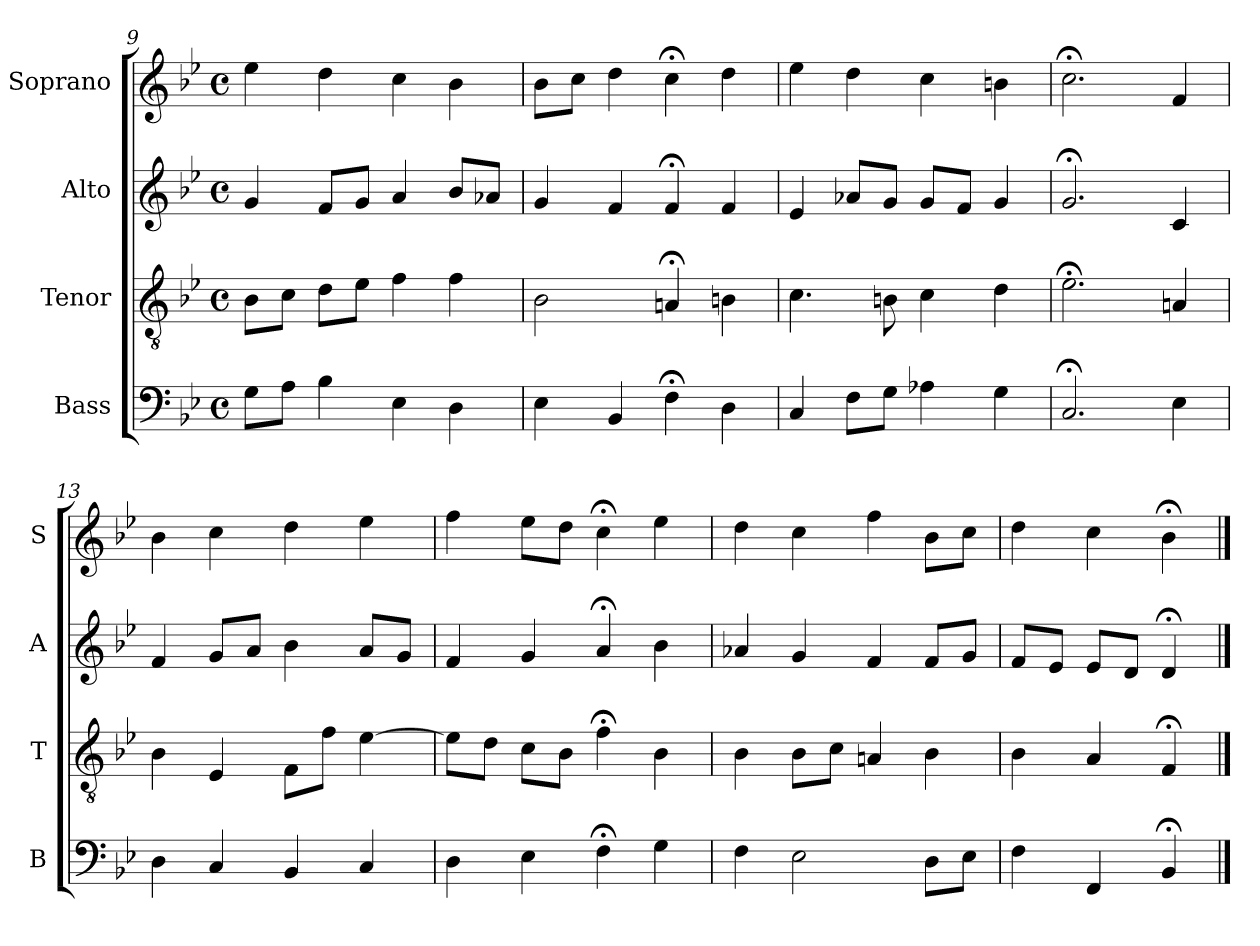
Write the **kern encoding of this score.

**kern	**kern	**kern	**kern
*part4	*part3	*part2	*part1
*staff4	*staff3	*staff2	*staff1
*I"Bass	*I"Tenor	*I"Alto	*I"Soprano
*I'B	*I'T	*I'A	*I'S
*clefF4	*clefGv2	*clefG2	*clefG2
*k[b-e-]	*k[b-e-]	*k[b-e-]	*k[b-e-]
*B-:	*B-:	*B-:	*B-:
*M4/4	*M4/4	*M4/4	*M4/4
*met(c)	*met(c)	*met(c)	*met(c)
=9	=9	=9	=9
8GL	8B-L	4g	4ee-
8AJ	8cJ	.	.
4B-	8dL	8fL	4dd
.	8e-J	8gJ	.
4E-	4f	4a	4cc
4D	4f	8b-L	4b-
.	.	8a-XJ	.
=10	=10	=10	=10
4E-	2B-	4g	8b-L
.	.	.	8ccJ
4BB-	.	4f	4dd
4F;<	4An;<	4f;<	4cc;<
4D	4Bn	4f	4dd
=11	=11	=11	=11
4C	4.c	4e-	4ee-
8FL	.	8a-XL	4dd
8GJ	8Bn	8gJ	.
4A-X	4c	8gL	4cc
.	.	8fJ	.
4G	4d	4g	4bn
=12	=12	=12	=12
2.C;<	2.e-;<	2.g;<	2.cc;<
4E-	4An	4c	4f
=13	=13	=13	=13
4D	4B-	4f	4b-
4C	4E-	8gL	4cc
.	.	8aJ	.
4BB-	8FL	4b-	4dd
.	8fJ	.	.
4C	[4e-	8aL	4ee-
.	.	8gJ	.
=14	=14	=14	=14
4D	8e-L]	4f	4ff
.	8dJ	.	.
4E-	8cL	4g	8ee-L
.	8B-J	.	8ddJ
4F;<	4f;<	4a;<	4cc;<
4G	4B-	4b-	4ee-
=15	=15	=15	=15
4Fi	4B-i	4a-Xi	4ddi
2E-	8B-L	4g	4cc
.	8cJ	.	.
.	4An	4f	4ff
8DL	4B-	8fL	8b-L
8E-J	.	8gJ	8ccJ
=16	=16	=16	=16
4F	4B-	8fL	4dd
.	.	8e-J	.
4FF	4A	8e-L	4cc
.	.	8dJ	.
4BB-;<	4F;<	4d;<	4b-;<
==	==	==	==
*-	*-	*-	*-
